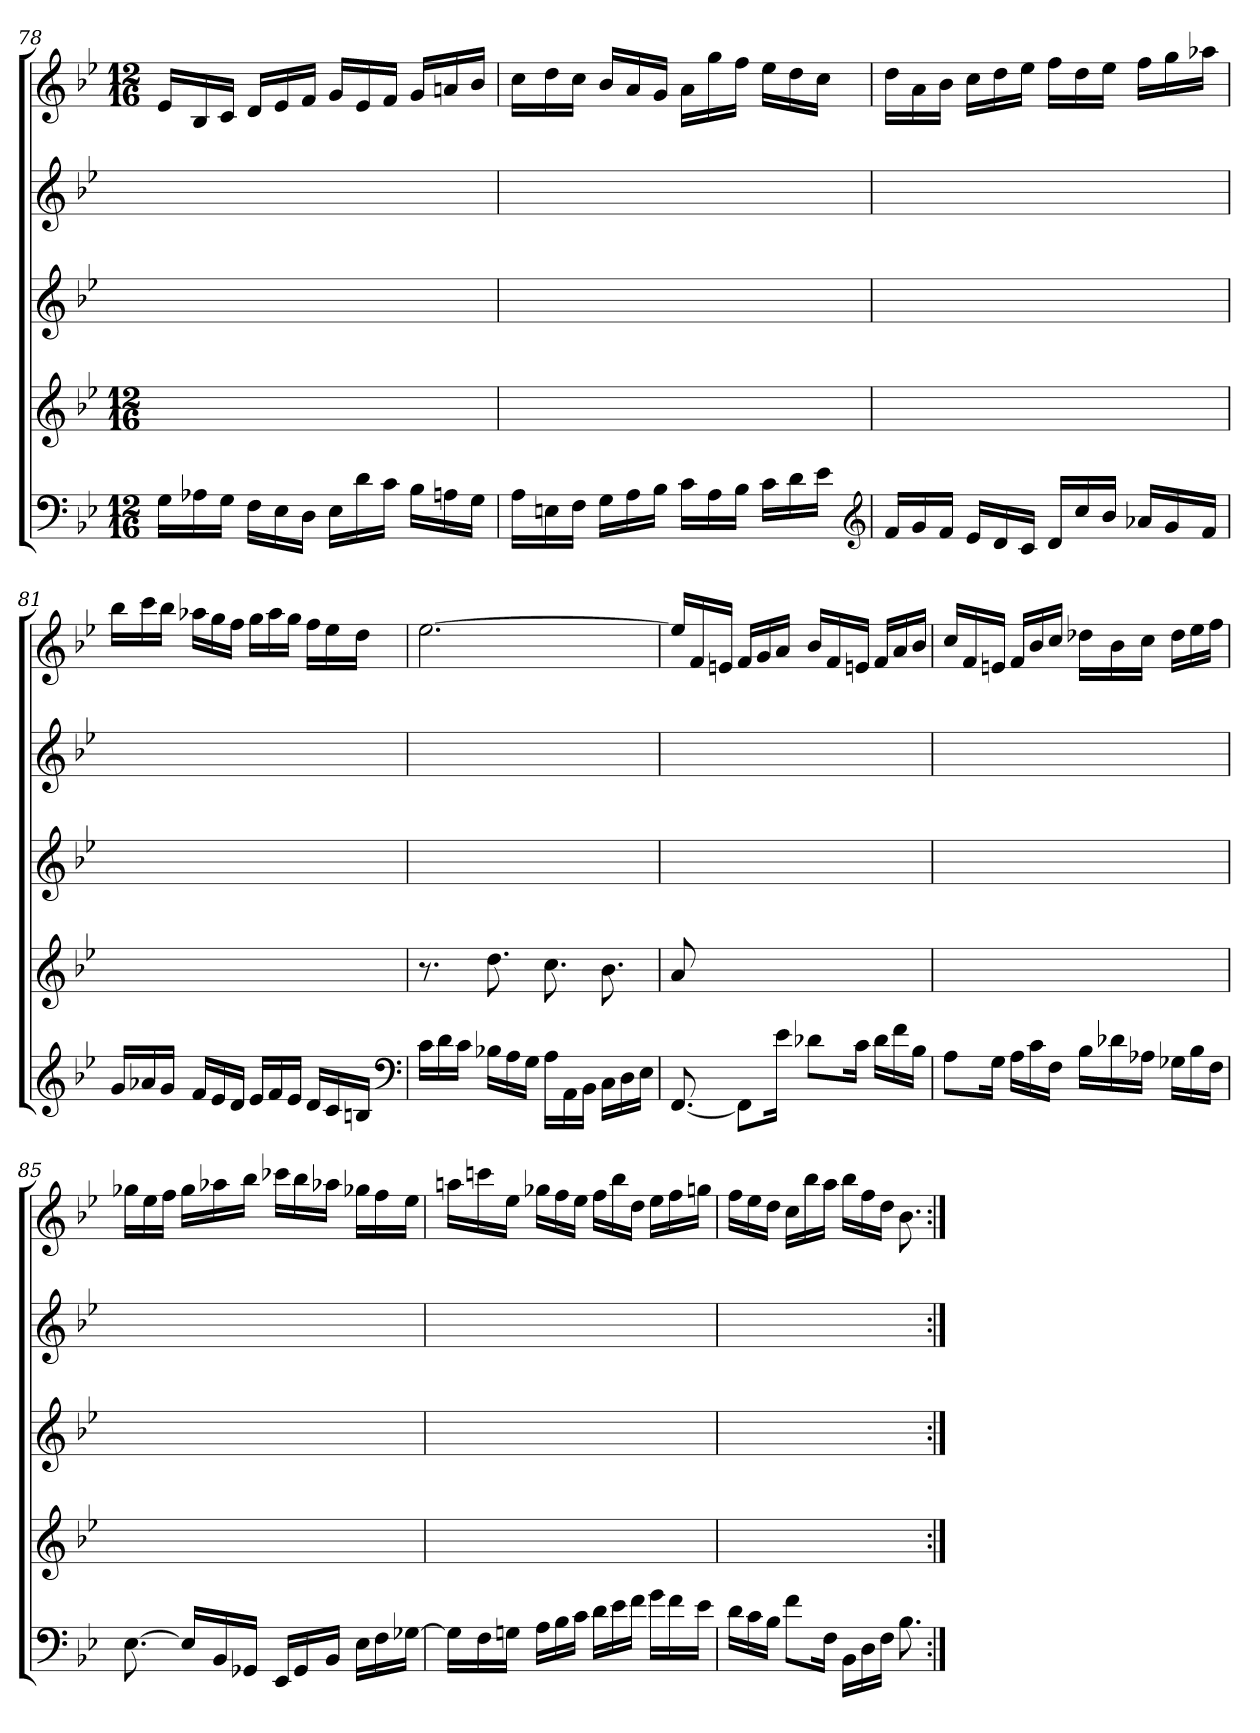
**kern	**kern	**kern	**kern	**kern
*part5	*part4	*part3	*part2	*part1
*staff5	*staff4	*staff3	*staff2	*staff1
*clefF4	*clefG2	*clefG2	*clefG2	*clefG2
*k[b-e-]	*k[b-e-]	*k[b-e-]	*k[b-e-]	*k[b-e-]
*B-:	*B-:	*	*	*B-:
*M12/16	*M12/16	*	*	*M12/16
=78	=78	=78	=78	=78
16G\LL	2.ryy	2.ryy	2.ryy	16e-/LL
16A-X\	.	.	.	16B-/
16G\JJ	.	.	.	16c/JJ
16F\LL	.	.	.	16d/LL
16E-\	.	.	.	16e-/
16D\JJ	.	.	.	16f/JJ
16E-\LL	.	.	.	16g/LL
16d\	.	.	.	16e-/
16c\JJ	.	.	.	16f/JJ
16B-\LL	.	.	.	16g/LL
16An\	.	.	.	16an/
16G\JJ	.	.	.	16b-/JJ
=79	=79	=79	=79	=79
16A\LL	2.ryy	2.ryy	2.ryy	16cc\LL
16En\	.	.	.	16dd\
16F\JJ	.	.	.	16cc\JJ
16G\LL	.	.	.	16b-/LL
16A\	.	.	.	16a/
16B-\JJ	.	.	.	16g/JJ
16c\LL	.	.	.	16a\LL
16A\	.	.	.	16gg\
16B-\JJ	.	.	.	16ff\JJ
16c\LL	.	.	.	16ee-\LL
16d\	.	.	.	16dd\
16e-\JJ	.	.	.	16cc\JJ
*clefG2	*	*	*	*
=80	=80	=80	=80	=80
16f/LL	2.ryy	2.ryy	2.ryy	16dd\LL
16g/	.	.	.	16a\
16f/JJ	.	.	.	16b-\JJ
16e-/LL	.	.	.	16cc\LL
16d/	.	.	.	16dd\
16c/JJ	.	.	.	16ee-\JJ
16d/LL	.	.	.	16ff\LL
16cc/	.	.	.	16dd\
16b-/JJ	.	.	.	16ee-\JJ
16a-X/LL	.	.	.	16ff\LL
16g/	.	.	.	16gg\
16f/JJ	.	.	.	16aa-X\JJ
=81	=81	=81	=81	=81
16g/LL	2.ryy	2.ryy	2.ryy	16bb-\LL
16a-X/	.	.	.	16ccc\
16g/JJ	.	.	.	16bb-\JJ
16f/LL	.	.	.	16aa-X\LL
16e-/	.	.	.	16gg\
16d/JJ	.	.	.	16ff\JJ
16e-/LL	.	.	.	16gg\LL
16f/	.	.	.	16aa-\
16e-/JJ	.	.	.	16gg\JJ
16d/LL	.	.	.	16ff\LL
16c/	.	.	.	16ee-\
16Bn/JJ	.	.	.	16dd\JJ
*clefF4	*	*	*	*
=82	=82	=82	=82	=82
16c\LL	8.r	2.ryy	2.ryy	[2.ee-
16d\	.	.	.	.
16c\JJ	.	.	.	.
16B-X\LL	8.dd	.	.	.
16A\	.	.	.	.
16G\JJ	.	.	.	.
16A\LL	8.cc	.	.	.
16AA\	.	.	.	.
16BB-\JJ	.	.	.	.
16C\LL	8.b-	.	.	.
16D\	.	.	.	.
16E-\JJ	.	.	.	.
=83	=83	=83	=83	=83
[8.FF	8a	2.ryy	2.ryy	16ee-/LL]
.	.	.	.	16f/
.	16ryy	.	.	16en/JJ
8FF\L]	8.ryy	.	.	16f/LL
.	.	.	.	16g/
16e-\Jk	.	.	.	16a/JJ
8d-X\L	4.ryy	.	.	16b-/LL
.	.	.	.	16f/
16c\Jk	.	.	.	16en/JJ
16d-\LL	.	.	.	16f/LL
16f\	.	.	.	16a/
16B-\JJ	.	.	.	16b-/JJ
=84	=84	=84	=84	=84
8A\L	2.ryy	2.ryy	2.ryy	16cc/LL
.	.	.	.	16f/
16G\Jk	.	.	.	16en/JJ
16A\LL	.	.	.	16f/LL
16c\	.	.	.	16b-/
16F\JJ	.	.	.	16cc/JJ
16B-\LL	.	.	.	16dd-X\LL
16d-X\	.	.	.	16b-\
16A-X\JJ	.	.	.	16cc\JJ
16G-X\LL	.	.	.	16dd-\LL
16B-\	.	.	.	16ee-\
16F\JJ	.	.	.	16ff\JJ
=85	=85	=85	=85	=85
[8.E-	2.ryy	2.ryy	2.ryy	16gg-X\LL
.	.	.	.	16ee-\
.	.	.	.	16ff\JJ
16E-/LL]	.	.	.	16gg-\LL
16BB-/	.	.	.	16aa-X\
16GG-X/JJ	.	.	.	16bb-\JJ
16EE-/LL	.	.	.	16ccc-X\LL
16GG-/	.	.	.	16bb-\
16BB-/JJ	.	.	.	16aa-X\JJ
16E-\LL	.	.	.	16gg-X\LL
16F\	.	.	.	16ff\
[16G-X\JJ	.	.	.	16ee-\JJ
=86	=86	=86	=86	=86
16G-\LL]	2.ryy	2.ryy	2.ryy	16aan\LL
16F\	.	.	.	16cccn\
16Gn\JJ	.	.	.	16ee-\JJ
16A\LL	.	.	.	16gg-X\LL
16B-\	.	.	.	16ff\
16c\JJ	.	.	.	16ee-\JJ
16d\LL	.	.	.	16ff\LL
16e-\	.	.	.	16bb-\
16f\JJ	.	.	.	16dd\JJ
16g\LL	.	.	.	16ee-\LL
16f\	.	.	.	16ff\
16e-\JJ	.	.	.	16ggn\JJ
=87	=87	=87	=87	=87
16d\LL	2.ryy	2.ryy	2.ryy	16ff\LL
16c\	.	.	.	16ee-\
16B-\JJ	.	.	.	16dd\JJ
8f\L	.	.	.	16cc\LL
.	.	.	.	16bb-\
16F\Jk	.	.	.	16aa\JJ
16BB-\LL	.	.	.	16bb-\LL
16D\	.	.	.	16ff\
16F\JJ	.	.	.	16dd\JJ
8.B-	.	.	.	8.b-
=:|!	=:|!	=:|!	=:|!	=:|!
*-	*-	*-	*-	*-
